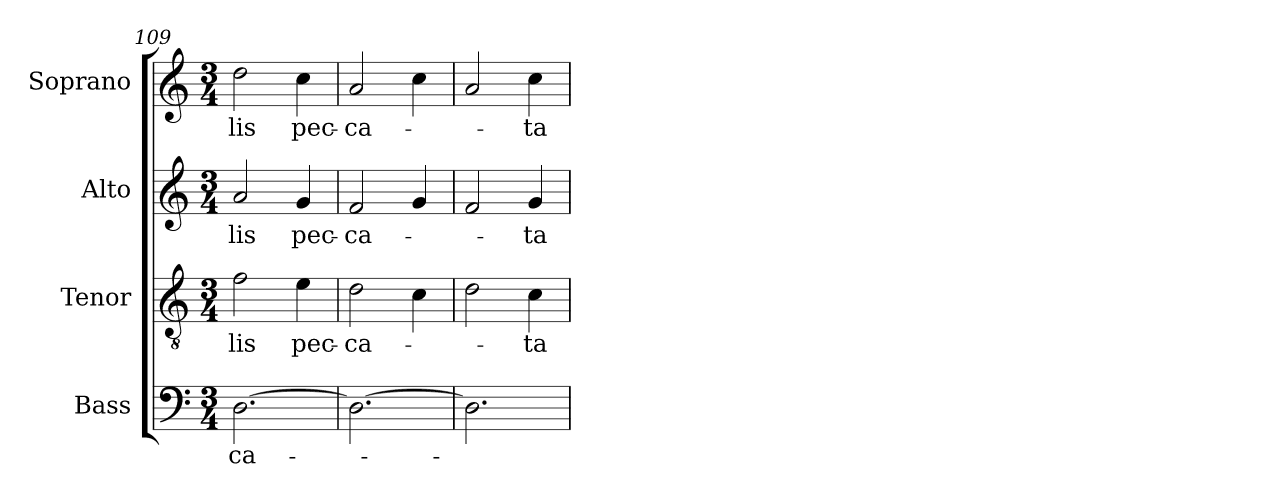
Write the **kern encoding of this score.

**kern	**text	**kern	**text	**kern	**text	**kern	**text
*part4	*part4	*part3	*part3	*part2	*part2	*part1	*part1
*staff4	*staff4	*staff3	*staff3	*staff2	*staff2	*staff1	*staff1
*I"Bass	*	*I"Tenor	*	*I"Alto	*	*I"Soprano	*
*clefF4	*	*clefGv2	*	*clefG2	*	*clefG2	*
*k[]	*	*k[]	*	*k[]	*	*k[]	*
*C:	*	*C:	*	*C:	*	*C:	*
*M3/4	*	*M3/4	*	*M3/4	*	*M3/4	*
=109	=109	=109	=109	=109	=109	=109	=109
[2.D\	-ca-	2f\	-lis	2a/	-lis	2dd\	-lis
.	.	4e\	pec-	4g/	pec-	4cc\	pec-
=110	=110	=110	=110	=110	=110	=110	=110
2.D\_	.	2d\	-ca-	2f/	-ca-	2a/	-ca-
.	.	4c\	.	4g/	.	4cc\	.
=111	=111	=111	=111	=111	=111	=111	=111
2.D\]	.	2d\	.	2f/	.	2a/	.
.	.	4c\	-ta	4g/	-ta	4cc\	-ta
=	=	=	=	=	=	=	=
*-	*-	*-	*-	*-	*-	*-	*-
